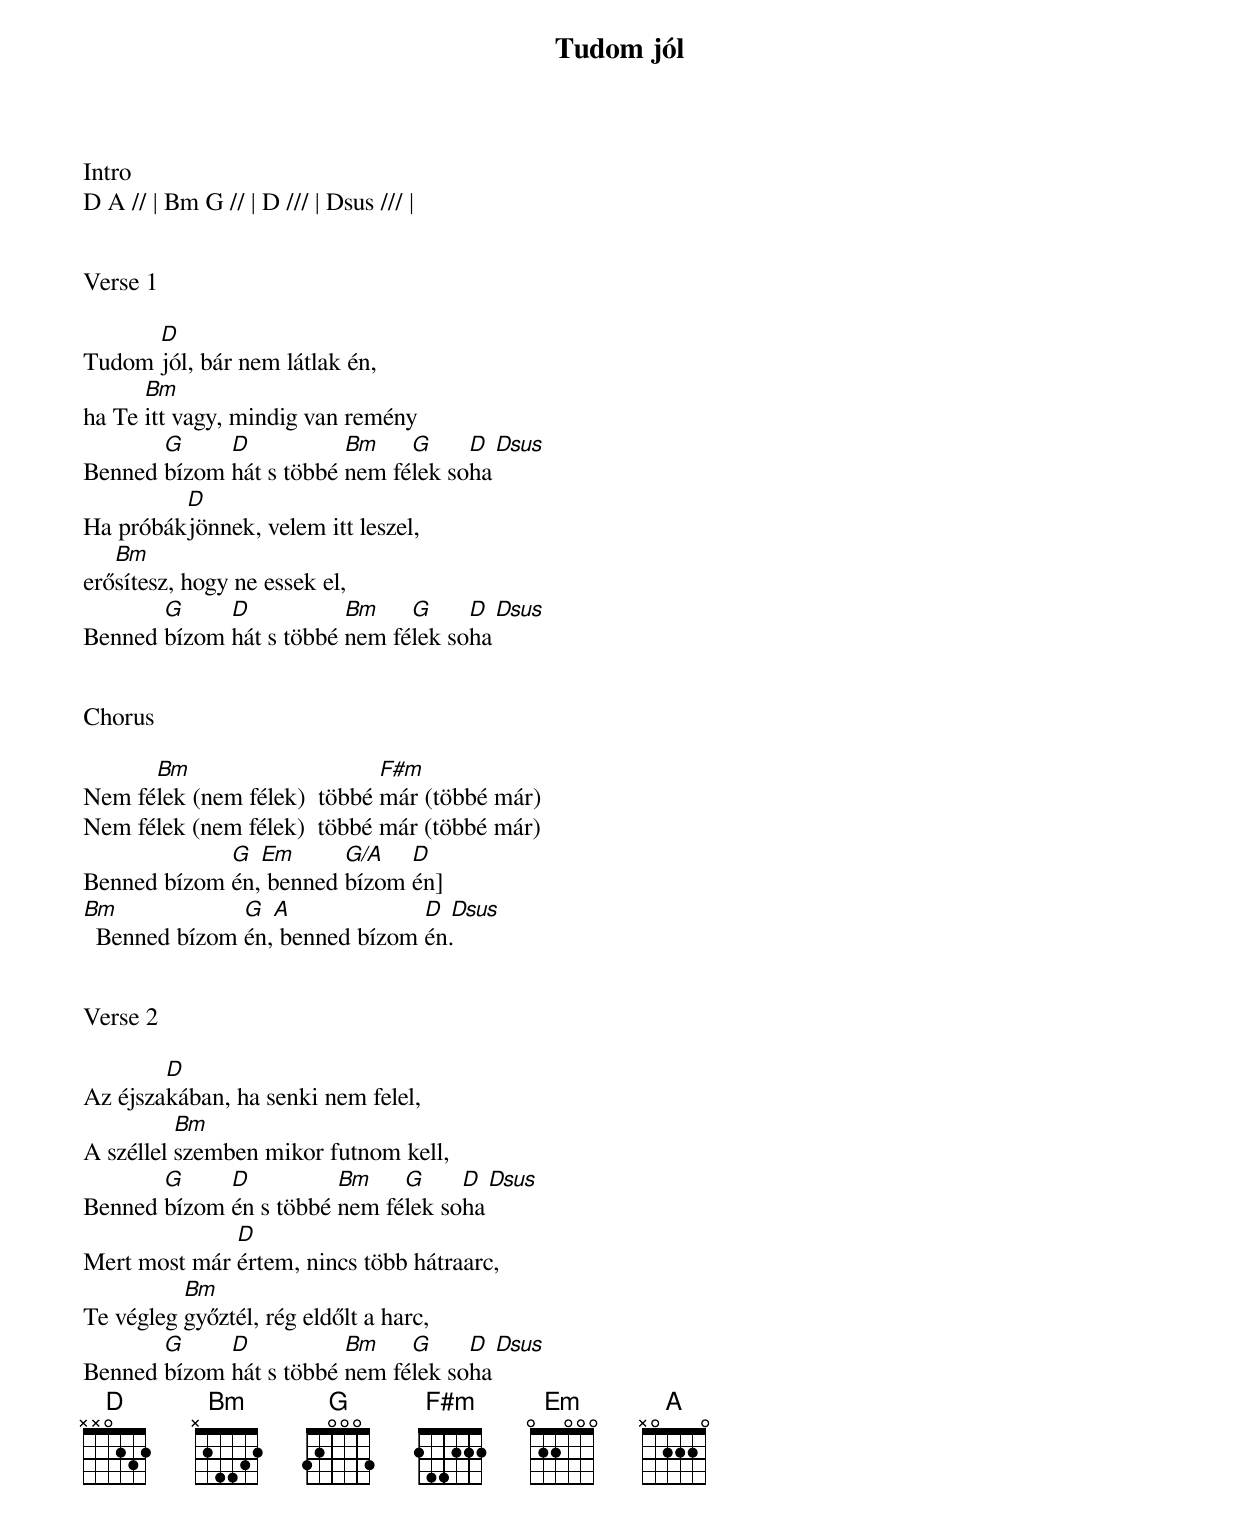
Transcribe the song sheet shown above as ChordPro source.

{title: Tudom jól}
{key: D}
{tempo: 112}
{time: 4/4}
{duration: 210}



Intro
D A // | Bm G // | D /// | Dsus /// |


Verse 1

Tudom [D]jól, bár nem látlak én,
ha Te [Bm]itt vagy, mindig van remény
Benned [G]bízom [D]hát s többé [Bm]nem fé[G]lek so[D  Dsus]ha
Ha próbák[D]jönnek, velem itt leszel,
erő[Bm]sítesz, hogy ne essek el,
Benned [G]bízom [D]hát s többé [Bm]nem fé[G]lek so[D  Dsus]ha


Chorus

Nem fé[Bm]lek (nem félek)  többé [F#m]már (többé már)
Nem félek (nem félek)  többé már (többé már)
Benned bízom [G]én,[Em] benned [G/A]bízom [D]én]
[Bm]  Benned bízom [G]én,[A] benned bízom [D  Dsus]én.


Verse 2

Az éjsza[D]kában, ha senki nem felel,
A széllel [Bm]szemben mikor futnom kell,
Benned [G]bízom [D]én s többé [Bm]nem fé[G]lek so[D  Dsus]ha
Mert most már [D]értem, nincs több hátraarc,
Te végleg [Bm]győztél, rég eldőlt a harc,
Benned [G]bízom [D]hát s többé [Bm]nem fé[G]lek so[D  Dsus]ha
